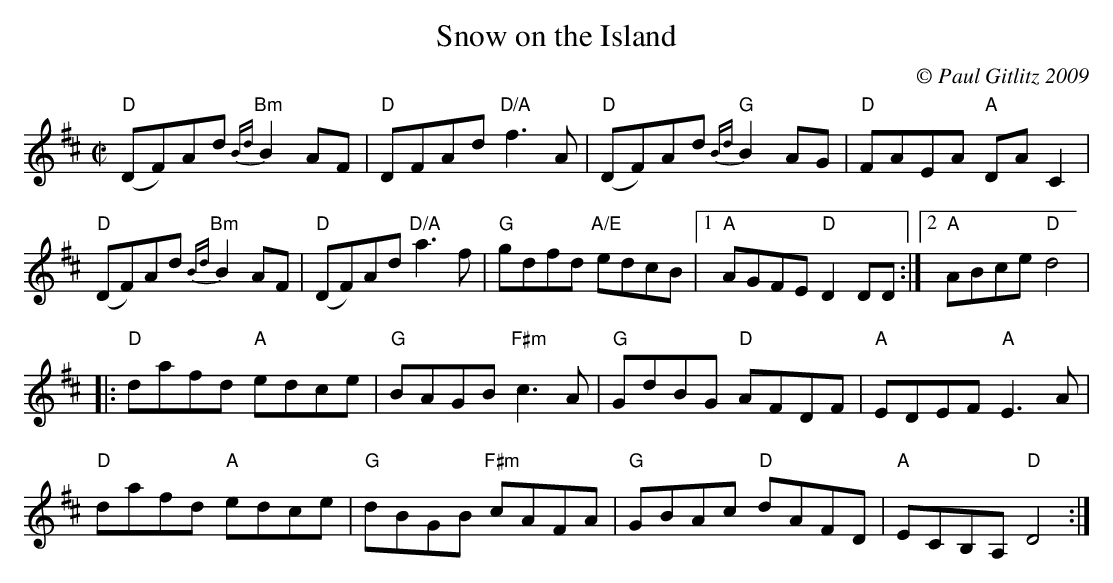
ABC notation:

X:1
T:Snow on the Island
M:C|
C:© Paul Gitlitz 2009
K:D
("D"DF)Ad "Bm"{Bd}B2AF|"D"DFAd "D/A"f3A|("D"DF)Ad "G"{Bd}B2AG |"D"FAEA "A"DAC2|!
("D"DF)Ad "Bm"{Bd}B2AF|("D"DF)Ad "D/A"a3f|"G"gdfd "A/E"edcB|1"A"AGFE "D"D2DD:|2"A"ABce "D"d4|!
|:"D"dafd "A"edce|"G"BAGB "F#m"c3A|"G"GdBG "D"AFDF|"A"EDEF "A"E3A| !
"D"dafd "A"edce|"G"dBGB "F#m"cAFA|"G"GBAc "D"dAFD|"A"ECB,A, "D"D4:|]
